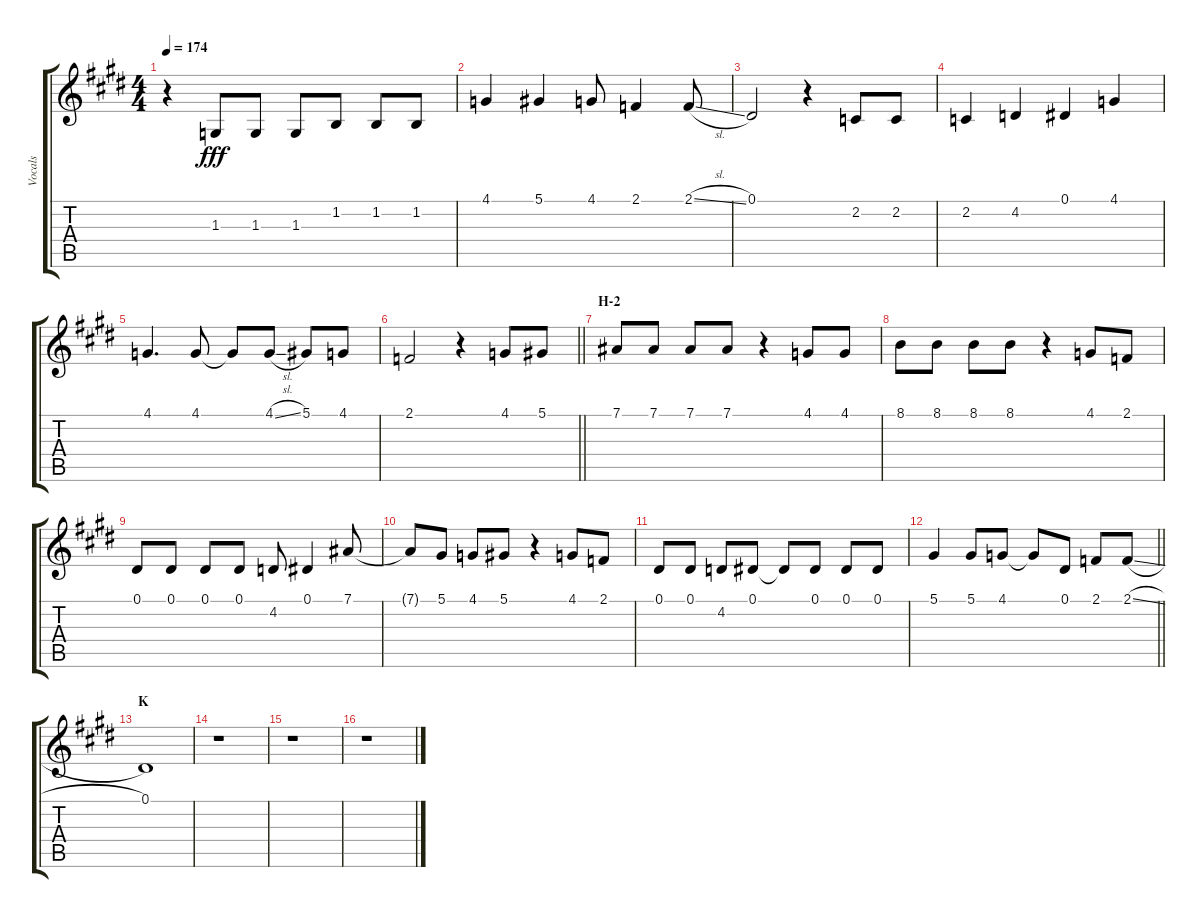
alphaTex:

\track ("Vocals" "Vocals") {instrument voiceoohs}
\staff {score tabs}
\tuning (Eb4 Bb3 Gb3 Db3 Ab2 Eb2) {hide}
\ts (4 4)
\tempo 174
\clef g2
\ks e
r.4{dy fff} 1.3.8 1.3.8 1.3.8 1.2.8 1.2.8 1.2.8 |
4.1.4 5.1.4 4.1.8 2.1.4 2.1{sl}.8 |
0.1.2 r.4 2.2.8 2.2.8 |
2.2.4 4.2.4 0.1.4 4.1.4 |
4.1.4{d} 4.1.8 4.1{t}.8 4.1{sl}.8 5.1.8 4.1.8 |
\barLineRight lightlight
2.1.2 r.4 4.1.8 5.1.8 |
\section ("" "H-2")
7.1.8 7.1.8 7.1.8 7.1.8 r.4 4.1.8 4.1.8 |
8.1.8 8.1.8 8.1.8 8.1.8 r.4 4.1.8 2.1.8 |
0.1.8 0.1.8 0.1.8 0.1.8 4.2.8 0.1.4 7.1.8 |
7.1{t}.8 5.1.8 4.1.8 5.1.8 r.4 4.1.8 2.1.8 |
0.1.8 0.1.8 4.2.8 0.1.8 0.1{t}.8 0.1.8 0.1.8 0.1.8 |
\barLineRight lightlight
5.1.4 5.1.8 4.1.8 4.1{t}.8 0.1.8 2.1.8 2.1{sl}.8 |
\section ("" "K")
0.1.1 |
r.1 |
r.1 |
r.1
